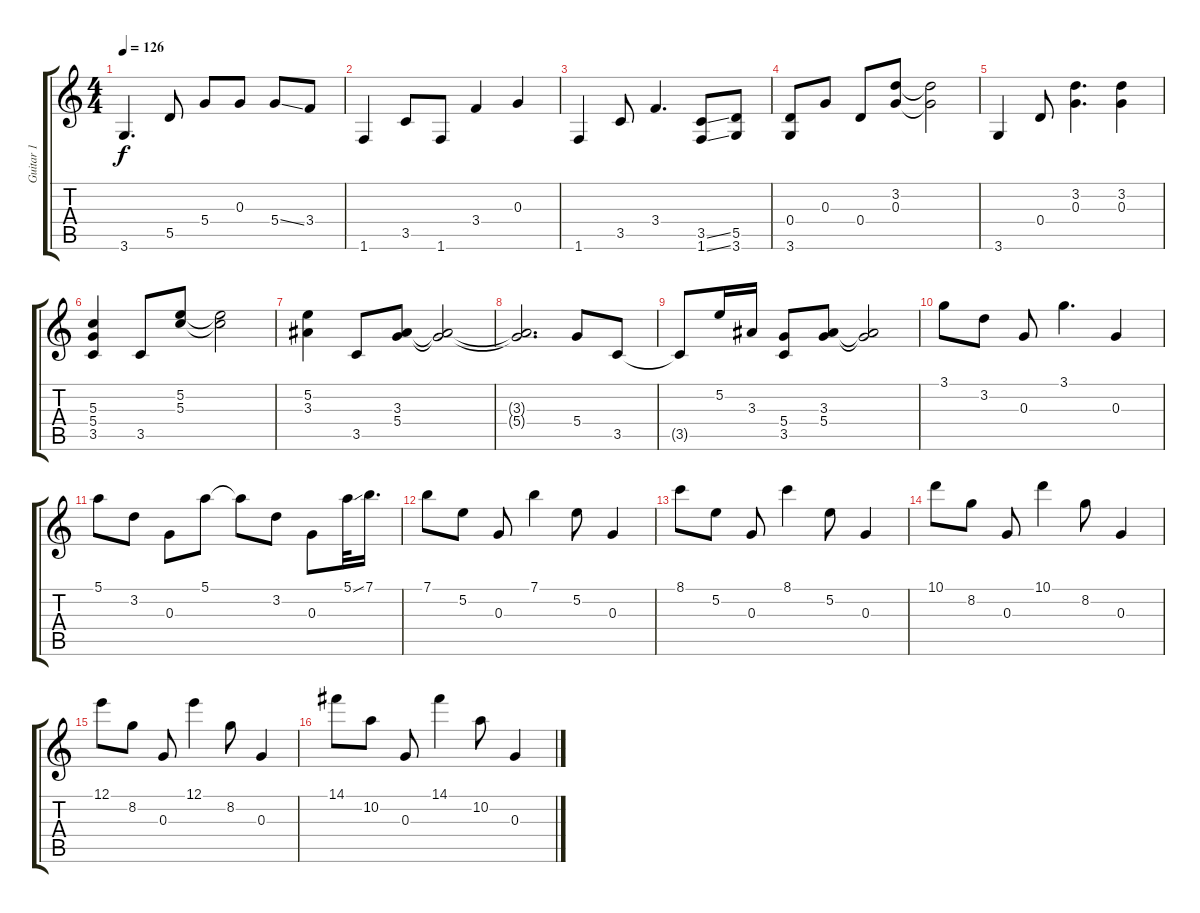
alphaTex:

\track ("Guitar 1" "Guitar 1") {instrument overdrivenguitar}
\staff {score tabs}
\tuning (E4 B3 G3 D3 A2 E2) {hide}
\ts (4 4)
\tempo 126
\clef g2
\ks c
3.6.4{d dy f} 5.5.8 5.4.8 0.3.8 5.4{ss}.8 3.4.8 |
1.6.4 3.5.8 1.6.8 3.4.4 0.3.4 |
1.6.4 3.5.8 3.4.4{d} (3.5{ss} 1.6{ss}).8 (5.5 3.6).8 |
(0.4 3.6).8 0.3.8 0.4.8 (3.2 0.3).8 (3.2{t} 0.3{t}).2 |
3.6.4 0.4.8 (3.2 0.3).4{d} (3.2 0.3).4 |
(5.3 5.4 3.5).4 3.5.8 (5.2 5.3).8 (5.2{t} 5.3{t}).2 |
(5.2 3.3).4 3.5.8 (3.3 5.4).8 (3.3{t} 5.4{t}).2 |
(3.3{t} 5.4{t}).2{d} 5.4.8 3.5.8 |
3.5{t}.8 5.2.16 3.3.16 (5.4 3.5).8 (3.3 5.4).8 (3.3{t} 5.4{t}).2 |
3.1.8 3.2.8 0.3.8 3.1.4{d} 0.3.4 |
5.1.8 3.2.8 0.3.8 5.1.8 5.1{t}.8 3.2.8 0.3.8 5.1{ss}.32 7.1.16{d} |
7.1.8 5.2.8 0.3.8 7.1.4 5.2.8 0.3.4 |
8.1.8 5.2.8 0.3.8 8.1.4 5.2.8 0.3.4 |
10.1.8 8.2.8 0.3.8 10.1.4 8.2.8 0.3.4 |
12.1.8 8.2.8 0.3.8 12.1.4 8.2.8 0.3.4 |
14.1.8 10.2.8 0.3.8 14.1.4 10.2.8 0.3.4
